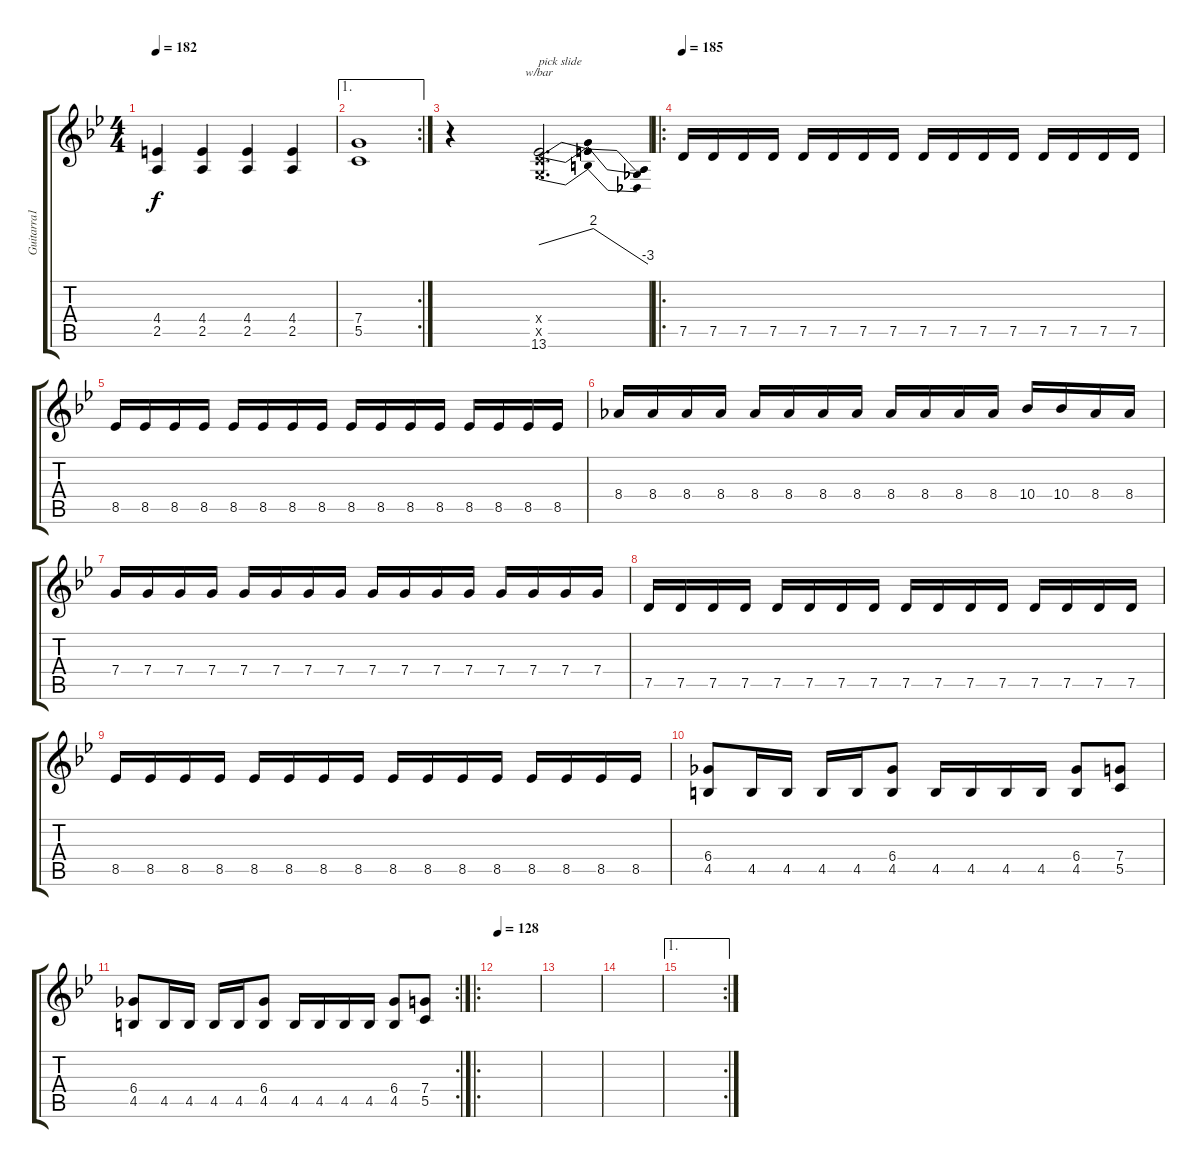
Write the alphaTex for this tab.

\track ("Guitarra1" "Guitarra1") {instrument distortionguitar}
\staff {score tabs}
\tuning (D4 A3 F3 C3 G2 D2) {hide}
\ts (4 4)
\tempo 182
\clef g2
\ks gminor
(4.4 2.5).4{dy f} (4.4 2.5).4 (4.4 2.5).4 (4.4 2.5).4 |
\ae 1
\rc 2
(7.4 5.5).1 |
r.4 (0.4{x} 0.5{x} 13.6).2{d tbe (dip default 0 0 15 8 60 -12) txt "pick slide"} |
\ro
\tempo 185
7.5.16 7.5.16 7.5.16 7.5.16 7.5.16 7.5.16 7.5.16 7.5.16 7.5.16 7.5.16 7.5.16 7.5.16 7.5.16 7.5.16 7.5.16 7.5.16 |
8.5.16 8.5.16 8.5.16 8.5.16 8.5.16 8.5.16 8.5.16 8.5.16 8.5.16 8.5.16 8.5.16 8.5.16 8.5.16 8.5.16 8.5.16 8.5.16 |
8.4.16 8.4.16 8.4.16 8.4.16 8.4.16 8.4.16 8.4.16 8.4.16 8.4.16 8.4.16 8.4.16 8.4.16 10.4.16 10.4.16 8.4.16 8.4.16 |
7.4.16 7.4.16 7.4.16 7.4.16 7.4.16 7.4.16 7.4.16 7.4.16 7.4.16 7.4.16 7.4.16 7.4.16 7.4.16 7.4.16 7.4.16 7.4.16 |
7.5.16 7.5.16 7.5.16 7.5.16 7.5.16 7.5.16 7.5.16 7.5.16 7.5.16 7.5.16 7.5.16 7.5.16 7.5.16 7.5.16 7.5.16 7.5.16 |
8.5.16 8.5.16 8.5.16 8.5.16 8.5.16 8.5.16 8.5.16 8.5.16 8.5.16 8.5.16 8.5.16 8.5.16 8.5.16 8.5.16 8.5.16 8.5.16 |
(6.4 4.5).8 4.5.16 4.5.16 4.5.16 4.5.16 (6.4 4.5).8 4.5.16 4.5.16 4.5.16 4.5.16 (6.4 4.5).8 (7.4 5.5).8 |
\rc 2
(6.4 4.5).8 4.5.16 4.5.16 4.5.16 4.5.16 (6.4 4.5).8 4.5.16 4.5.16 4.5.16 4.5.16 (6.4 4.5).8 (7.4 5.5).8 |
\ro
\tempo 128
|
|
|
\ae 1
\rc 2
